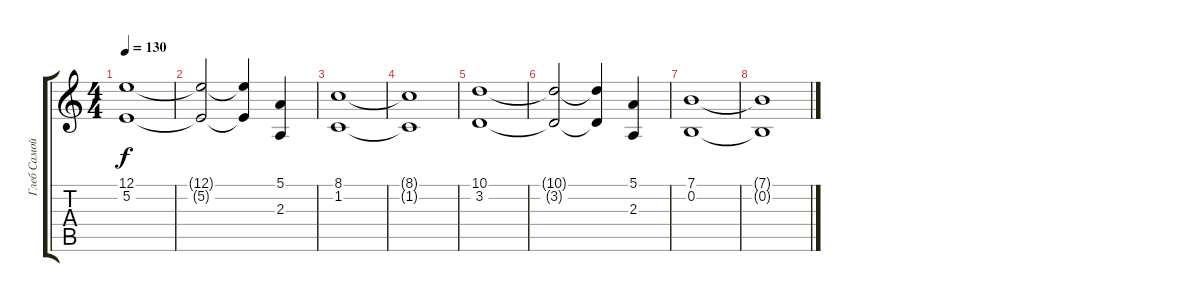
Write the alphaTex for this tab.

\track ("Глеб Самойлов (клавишные)" "Глеб Самой") {instrument tremolostrings}
\staff {score tabs}
\tuning (E4 B3 G3 D3 A2 E2) {hide}
\ts (4 4)
\tempo 130
\clef g2
\ks c
(12.1 5.2).1{dy f} |
(12.1{t} 5.2{t}).2 (12.1{t} 5.2{t}).4 (5.1 2.3).4 |
(8.1 1.2).1 |
(8.1{t} 1.2{t}).1 |
(10.1 3.2).1 |
(10.1{t} 3.2{t}).2 (10.1{t} 3.2{t}).4 (5.1 2.3).4 |
(7.1 0.2).1 |
(7.1{t} 0.2{t}).1
